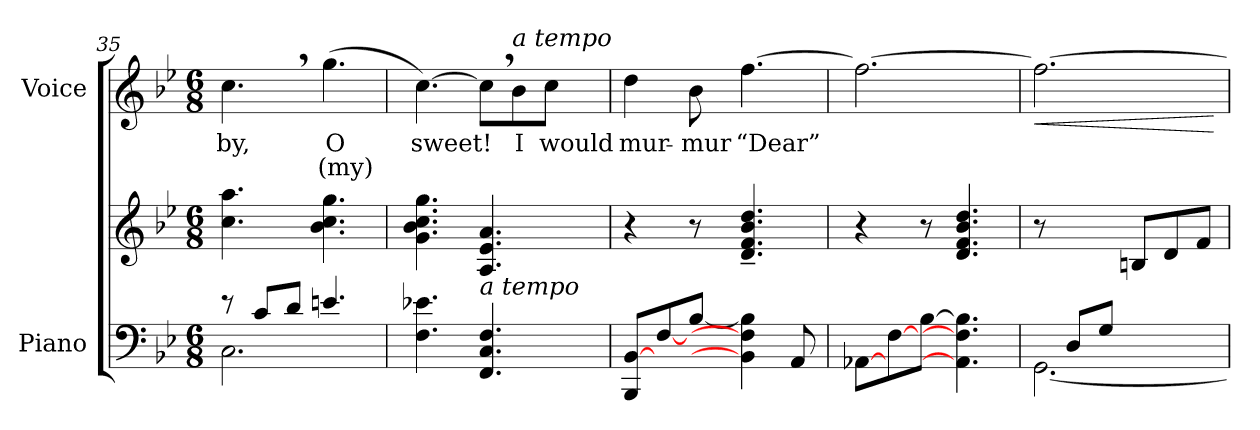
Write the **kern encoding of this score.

**kern	**kern	**kern	**text	**text	**dynam
*part2	*part2	*part1	*part1	*part1	*part1
*staff3	*staff2	*staff1	*staff1	*staff1	*staff1
*I"Piano	*	*I"Voice	*	*	*
*I'Pno	*	*	*	*	*
*clefF4	*clefG2	*clefG2	*	*	*
*k[b-e-]	*k[b-e-]	*k[b-e-]	*	*	*
*M6/8	*M6/8	*M6/8	*	*	*
=35	=35	=35	=35	=35	=35
*^	*	*	*	*	*
8r	2.C\	4.cc\ 4.aa\	4.cc,\	by,	.	.
8c/L	.	.	.	.	.	.
8d/J	.	.	.	.	.	.
4.en/	.	4.b-\ 4.cc\ 4.gg\	(4.gg\	O	(my)	.
*v	*v	*	*	*	*	*
=36	=36	=36	=36	=36	=36
4.F\ 4.e-X\	4.g\ 4.b-\ 4.cc\ 4.gg\	[4.cc\)	sweet!	.	.
!	!LO:TX:b:i:t=a tempo	!	!	!	!
4.FF/ 4.C/ 4.F/	4.A/ 4.e-/ 4.a/	8cc,\L]	.	.	.
!	!	!LO:TX:a:i:t=a tempo	!	!	!
.	.	8b-\	I	.	.
.	.	8cc\J	would	.	.
=37	=37	=37	=37	=37	=37
8BBB-/ [<8BB-/L	4r	4dd\	mur-	.	.
[<8F/	.	.	.	.	.
[8B-/J	8r	8b-\	-mur	.	.
4BB-\] 4F\] 4B-\]	4.d/~> 4.f/~> 4.b-/~> 4.dd/~>	[4.ff\	“Dear”	.	.
8AA/	.	.	.	.	.
=38	=38	=38	=38	=38	=38
[<8AA-X\L	4r	2.ff\_	.	.	.
[<8F\	.	.	.	.	.
[8B-\J	8r	.	.	.	.
4.AA-\] 4.F\] 4.B-\]	4.d/ 4.f/ 4.b-/ 4.dd/	.	.	.	.
=39	=39	=39	=39	=39	=39
*^	*	*	*	*	*
!	!	!	!	!	!	!LO:HP:b
8ryy	[<2.GG\	8r	2.ff\_	.	.	<
8D/L	.	4ryy	.	.	.	.
8G/J	.	.	.	.	.	.
4.ryy	.	8Bn/L	.	.	.	.
.	.	8d/	.	.	.	.
.	.	8f/J	.	.	.	.
*v	*v	*	*	*	*	*
.	.	.	.	.	[
=	=	=	=	=	=
*-	*-	*-	*-	*-	*-
